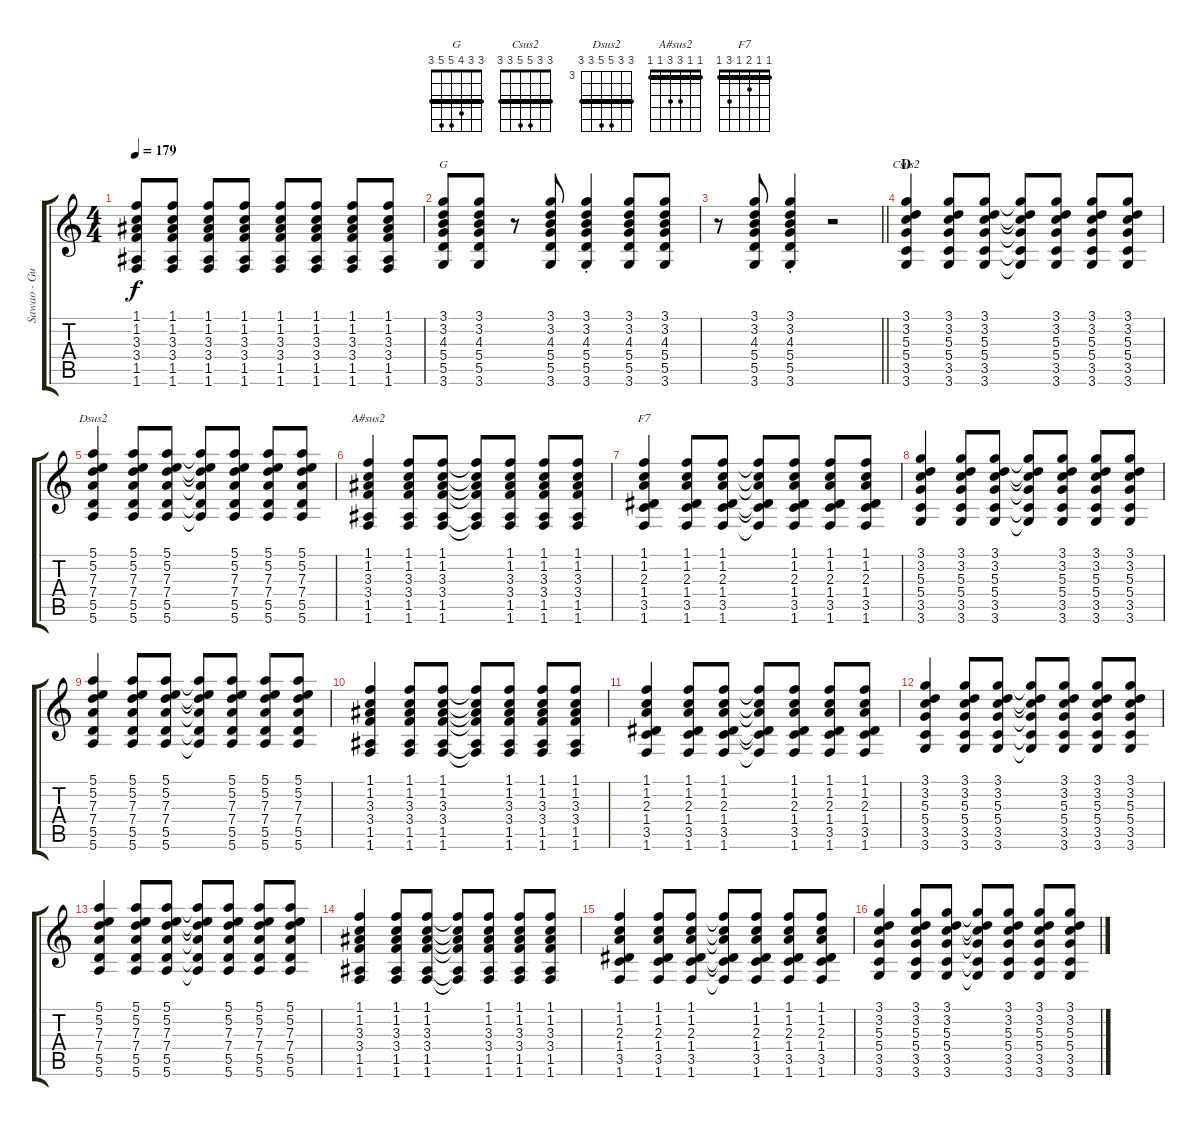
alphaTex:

\track ("Sawao - Guit. I" "Sawao - Gu") {instrument overdrivenguitar}
\staff {score tabs}
\tuning (E4 B3 G3 D3 A2 E2) {hide}
\chord ("G" 3 3 4 5 5 3) {barre 3}
\chord ("Csus2" 3 3 5 5 3 3) {barre 3}
\chord ("Dsus2" 5 5 7 7 5 5) {firstfret 3 barre 5}
\chord ("A#sus2" 1 1 3 3 1 1) {barre 1}
\chord ("F7" 1 1 2 1 3 1) {barre 1}
\ts (4 4)
\tempo 179
\clef g2
\ks c
(1.1{t} 1.2{t} 3.3{t} 3.4{t} 1.5{t} 1.6{t}).8{dy f} (1.1 1.2 3.3 3.4 1.5 1.6).8 (1.1 1.2 3.3 3.4 1.5 1.6).8 (1.1 1.2 3.3 3.4 1.5 1.6).8 (1.1 1.2 3.3 3.4 1.5 1.6).8 (1.1 1.2 3.3 3.4 1.5 1.6).8 (1.1 1.2 3.3 3.4 1.5 1.6).8 (1.1 1.2 3.3 3.4 1.5 1.6).8 |
(3.1 3.2 4.3 5.4 5.5 3.6).8{ch "G"} (3.1 3.2 4.3 5.4 5.5 3.6).8 r.8 (3.1 3.2 4.3 5.4 5.5 3.6).8 (3.1{st} 3.2{st} 4.3{st} 5.4{st} 5.5{st} 3.6{st}).4 (3.1 3.2 4.3 5.4 5.5 3.6).8 (3.1 3.2 4.3 5.4 5.5 3.6).8 |
\barLineRight lightlight
r.8 (3.1 3.2 4.3 5.4 5.5 3.6).8 (3.1{st} 3.2{st} 4.3{st} 5.4{st} 5.5{st} 3.6{st}).4 r.2 |
\section ("" "D")
(3.1 3.2 5.3 5.4 3.5 3.6).4{ch "Csus2"} (3.1 3.2 5.3 5.4 3.5 3.6).8 (3.1 3.2 5.3 5.4 3.5 3.6).8 (3.1{t} 3.2{t} 5.3{t} 5.4{t} 3.5{t} 3.6{t}).8 (3.1 3.2 5.3 5.4 3.5 3.6).8 (3.1 3.2 5.3 5.4 3.5 3.6).8 (3.1 3.2 5.3 5.4 3.5 3.6).8 |
(5.1 5.2 7.3 7.4 5.5 5.6).4{ch "Dsus2"} (5.1 5.2 7.3 7.4 5.5 5.6).8 (5.1 5.2 7.3 7.4 5.5 5.6).8 (5.1{t} 5.2{t} 7.3{t} 7.4{t} 5.5{t} 5.6{t}).8 (5.1 5.2 7.3 7.4 5.5 5.6).8 (5.1 5.2 7.3 7.4 5.5 5.6).8 (5.1 5.2 7.3 7.4 5.5 5.6).8 |
(1.1 1.2 3.3 3.4 1.5 1.6).4{ch "A#sus2"} (1.1 1.2 3.3 3.4 1.5 1.6).8 (1.1 1.2 3.3 3.4 1.5 1.6).8 (1.1{t} 1.2{t} 3.3{t} 3.4{t} 1.5{t} 1.6{t}).8 (1.1 1.2 3.3 3.4 1.5 1.6).8 (1.1 1.2 3.3 3.4 1.5 1.6).8 (1.1 1.2 3.3 3.4 1.5 1.6).8 |
(1.1 1.2 2.3 1.4 3.5 1.6).4{ch "F7"} (1.1 1.2 2.3 1.4 3.5 1.6).8 (1.1 1.2 2.3 1.4 3.5 1.6).8 (1.1{t} 1.2{t} 2.3{t} 1.4{t} 3.5{t} 1.6{t}).8 (1.1 1.2 2.3 1.4 3.5 1.6).8 (1.1 1.2 2.3 1.4 3.5 1.6).8 (1.1 1.2 2.3 1.4 3.5 1.6).8 |
(3.1 3.2 5.3 5.4 3.5 3.6).4 (3.1 3.2 5.3 5.4 3.5 3.6).8 (3.1 3.2 5.3 5.4 3.5 3.6).8 (3.1{t} 3.2{t} 5.3{t} 5.4{t} 3.5{t} 3.6{t}).8 (3.1 3.2 5.3 5.4 3.5 3.6).8 (3.1 3.2 5.3 5.4 3.5 3.6).8 (3.1 3.2 5.3 5.4 3.5 3.6).8 |
(5.1 5.2 7.3 7.4 5.5 5.6).4 (5.1 5.2 7.3 7.4 5.5 5.6).8 (5.1 5.2 7.3 7.4 5.5 5.6).8 (5.1{t} 5.2{t} 7.3{t} 7.4{t} 5.5{t} 5.6{t}).8 (5.1 5.2 7.3 7.4 5.5 5.6).8 (5.1 5.2 7.3 7.4 5.5 5.6).8 (5.1 5.2 7.3 7.4 5.5 5.6).8 |
(1.1 1.2 3.3 3.4 1.5 1.6).4 (1.1 1.2 3.3 3.4 1.5 1.6).8 (1.1 1.2 3.3 3.4 1.5 1.6).8 (1.1{t} 1.2{t} 3.3{t} 3.4{t} 1.5{t} 1.6{t}).8 (1.1 1.2 3.3 3.4 1.5 1.6).8 (1.1 1.2 3.3 3.4 1.5 1.6).8 (1.1 1.2 3.3 3.4 1.5 1.6).8 |
(1.1 1.2 2.3 1.4 3.5 1.6).4 (1.1 1.2 2.3 1.4 3.5 1.6).8 (1.1 1.2 2.3 1.4 3.5 1.6).8 (1.1{t} 1.2{t} 2.3{t} 1.4{t} 3.5{t} 1.6{t}).8 (1.1 1.2 2.3 1.4 3.5 1.6).8 (1.1 1.2 2.3 1.4 3.5 1.6).8 (1.1 1.2 2.3 1.4 3.5 1.6).8 |
(3.1 3.2 5.3 5.4 3.5 3.6).4 (3.1 3.2 5.3 5.4 3.5 3.6).8 (3.1 3.2 5.3 5.4 3.5 3.6).8 (3.1{t} 3.2{t} 5.3{t} 5.4{t} 3.5{t} 3.6{t}).8 (3.1 3.2 5.3 5.4 3.5 3.6).8 (3.1 3.2 5.3 5.4 3.5 3.6).8 (3.1 3.2 5.3 5.4 3.5 3.6).8 |
(5.1 5.2 7.3 7.4 5.5 5.6).4 (5.1 5.2 7.3 7.4 5.5 5.6).8 (5.1 5.2 7.3 7.4 5.5 5.6).8 (5.1{t} 5.2{t} 7.3{t} 7.4{t} 5.5{t} 5.6{t}).8 (5.1 5.2 7.3 7.4 5.5 5.6).8 (5.1 5.2 7.3 7.4 5.5 5.6).8 (5.1 5.2 7.3 7.4 5.5 5.6).8 |
(1.1 1.2 3.3 3.4 1.5 1.6).4 (1.1 1.2 3.3 3.4 1.5 1.6).8 (1.1 1.2 3.3 3.4 1.5 1.6).8 (1.1{t} 1.2{t} 3.3{t} 3.4{t} 1.5{t} 1.6{t}).8 (1.1 1.2 3.3 3.4 1.5 1.6).8 (1.1 1.2 3.3 3.4 1.5 1.6).8 (1.1 1.2 3.3 3.4 1.5 1.6).8 |
(1.1 1.2 2.3 1.4 3.5 1.6).4 (1.1 1.2 2.3 1.4 3.5 1.6).8 (1.1 1.2 2.3 1.4 3.5 1.6).8 (1.1{t} 1.2{t} 2.3{t} 1.4{t} 3.5{t} 1.6{t}).8 (1.1 1.2 2.3 1.4 3.5 1.6).8 (1.1 1.2 2.3 1.4 3.5 1.6).8 (1.1 1.2 2.3 1.4 3.5 1.6).8 |
(3.1 3.2 5.3 5.4 3.5 3.6).4 (3.1 3.2 5.3 5.4 3.5 3.6).8 (3.1 3.2 5.3 5.4 3.5 3.6).8 (3.1{t} 3.2{t} 5.3{t} 5.4{t} 3.5{t} 3.6{t}).8 (3.1 3.2 5.3 5.4 3.5 3.6).8 (3.1 3.2 5.3 5.4 3.5 3.6).8 (3.1 3.2 5.3 5.4 3.5 3.6).8
